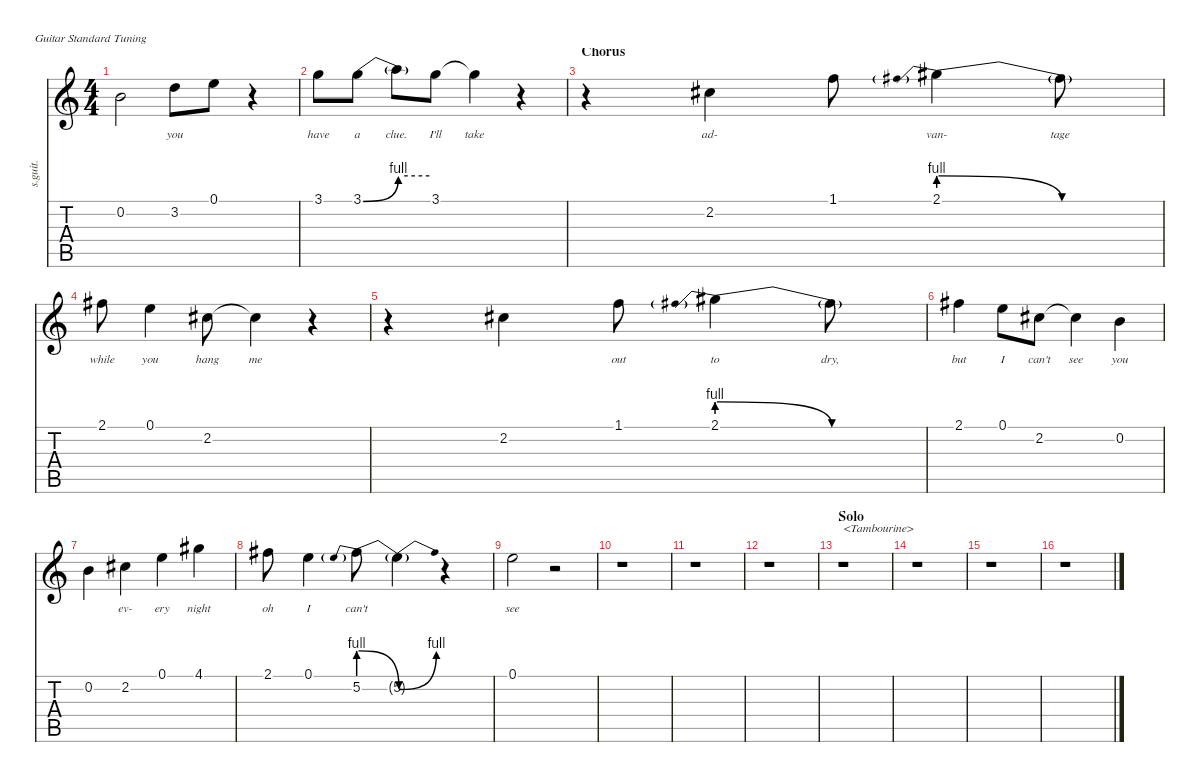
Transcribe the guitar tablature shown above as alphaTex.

\defaultSystemsLayout 4
\hideDynamics
\bracketExtendMode nobrackets
\track ("Kurt Cobain - Vocals" "s.guit.") {instrument tenorsax}
\staff {score tabs}
\tuning (E4 B3 G3 D3 A2 E2)
\displaytranspose 12
\ts (4 4)
\tempo (126 hide)
\clef g2
\ks c
0.2.2{lyrics (0 "") lyrics (1 "") lyrics (2 "") lyrics (3 "") lyrics (4 "") dy f} 3.2.8{lyrics (0 "you") lyrics (1 "") lyrics (2 "") lyrics (3 "") lyrics (4 "")} 0.1.8{lyrics (0 "") lyrics (1 "") lyrics (2 "") lyrics (3 "") lyrics (4 "")} r.4 |
3.1.8{lyrics (0 "have") lyrics (1 "") lyrics (2 "") lyrics (3 "") lyrics (4 "")} 3.1{be (bend 0 0 15 4)}.8{lyrics (0 "a") lyrics (1 "") lyrics (2 "") lyrics (3 "") lyrics (4 "")} 3.1{be (hold 0 4 60 4) t}.8{lyrics (0 "clue.") lyrics (1 "") lyrics (2 "") lyrics (3 "") lyrics (4 "")} 3.1.8{lyrics (0 "I'll") lyrics (1 "") lyrics (2 "") lyrics (3 "") lyrics (4 "")} 3.1{t}.4{lyrics (0 "take") lyrics (1 "") lyrics (2 "") lyrics (3 "") lyrics (4 "")} r.4 |
\section ("" "Chorus")
r.4 2.2{acc #}.4{lyrics (0 "ad-") lyrics (1 "") lyrics (2 "") lyrics (3 "") lyrics (4 "")} 1.1.8{lyrics (0 "") lyrics (1 "") lyrics (2 "") lyrics (3 "") lyrics (4 "")} 2.1{be (prebendrelease 0 4 30 0)}.4{lyrics (0 "van-") lyrics (1 "") lyrics (2 "") lyrics (3 "") lyrics (4 "")} 2.1{be (hold 0 0 60 0) t acc #}.8{lyrics (0 "tage") lyrics (1 "") lyrics (2 "") lyrics (3 "") lyrics (4 "")} |
2.1{acc #}.8{lyrics (0 "while") lyrics (1 "") lyrics (2 "") lyrics (3 "") lyrics (4 "")} 0.1.4{lyrics (0 "you") lyrics (1 "") lyrics (2 "") lyrics (3 "") lyrics (4 "")} 2.2{acc #}.8{lyrics (0 "hang") lyrics (1 "") lyrics (2 "") lyrics (3 "") lyrics (4 "")} 2.2{t acc #}.4{lyrics (0 "me") lyrics (1 "") lyrics (2 "") lyrics (3 "") lyrics (4 "")} r.4 |
r.4 2.2{acc #}.4{lyrics (0 "") lyrics (1 "") lyrics (2 "") lyrics (3 "") lyrics (4 "")} 1.1.8{lyrics (0 "out") lyrics (1 "") lyrics (2 "") lyrics (3 "") lyrics (4 "")} 2.1{be (prebendrelease 0 4 30 0)}.4{lyrics (0 "to") lyrics (1 "") lyrics (2 "") lyrics (3 "") lyrics (4 "")} 2.1{be (hold 0 0 60 0) t acc #}.8{lyrics (0 "dry,") lyrics (1 "") lyrics (2 "") lyrics (3 "") lyrics (4 "")} |
2.1{acc #}.4{lyrics (0 "but") lyrics (1 "") lyrics (2 "") lyrics (3 "") lyrics (4 "")} 0.1.8{lyrics (0 "I") lyrics (1 "") lyrics (2 "") lyrics (3 "") lyrics (4 "")} 2.2{acc #}.8{lyrics (0 "can't") lyrics (1 "") lyrics (2 "") lyrics (3 "") lyrics (4 "")} 2.2{t acc #}.4{lyrics (0 "see") lyrics (1 "") lyrics (2 "") lyrics (3 "") lyrics (4 "")} 0.2.4{lyrics (0 "you") lyrics (1 "") lyrics (2 "") lyrics (3 "") lyrics (4 "")} |
0.2.4{lyrics (0 "") lyrics (1 "") lyrics (2 "") lyrics (3 "") lyrics (4 "")} 2.2{acc #}.4{lyrics (0 "ev-") lyrics (1 "") lyrics (2 "") lyrics (3 "") lyrics (4 "")} 0.1.4{lyrics (0 "ery") lyrics (1 "") lyrics (2 "") lyrics (3 "") lyrics (4 "")} 4.1{acc #}.4{lyrics (0 "night") lyrics (1 "") lyrics (2 "") lyrics (3 "") lyrics (4 "")} |
2.1{acc #}.8{lyrics (0 "oh") lyrics (1 "") lyrics (2 "") lyrics (3 "") lyrics (4 "")} 0.1.4{lyrics (0 "I") lyrics (1 "") lyrics (2 "") lyrics (3 "") lyrics (4 "")} 5.2{be (prebendrelease 0 4 30 0)}.8{lyrics (0 "can't") lyrics (1 "") lyrics (2 "") lyrics (3 "") lyrics (4 "")} 5.2{be (bend 0 0 15 4) t}.4{lyrics (0 "") lyrics (1 "") lyrics (2 "") lyrics (3 "") lyrics (4 "")} r.4 |
0.1.2{lyrics (0 "see") lyrics (1 "") lyrics (2 "") lyrics (3 "") lyrics (4 "")} r.2 |
r.1 |
r.1 |
r.1 |
\section ("" "Solo")
\tempo (133 hide)
r.1{txt "<Tambourine>"} |
r.1 |
r.1 |
r.1
